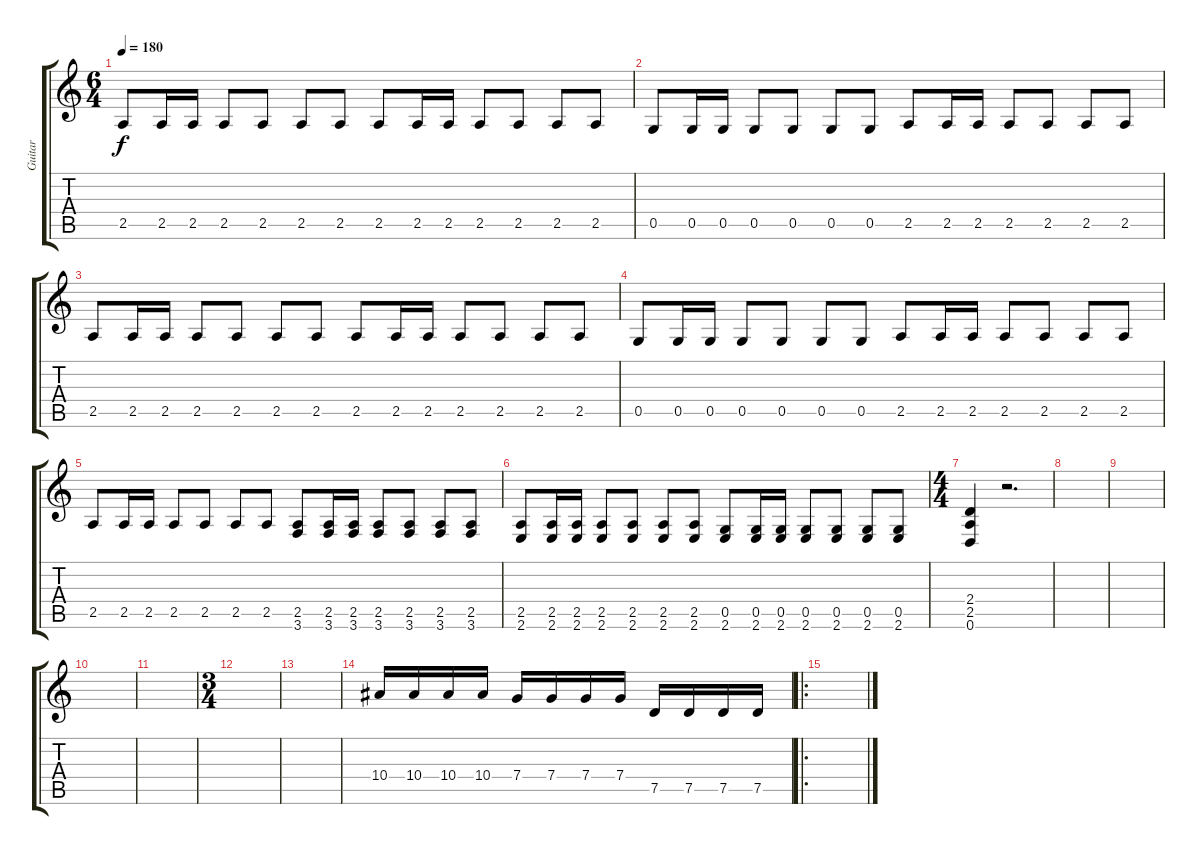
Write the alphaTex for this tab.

\track ("Guitar" "Guitar") {instrument distortionguitar}
\staff {score tabs}
\tuning (D4 A3 F3 C3 G2 D2) {hide}
\ts (6 4)
\tempo 180
\clef g2
\ks c
2.5.8{dy f} 2.5.16 2.5.16 2.5.8 2.5.8 2.5.8 2.5.8 2.5.8 2.5.16 2.5.16 2.5.8 2.5.8 2.5.8 2.5.8 |
0.5.8 0.5.16 0.5.16 0.5.8 0.5.8 0.5.8 0.5.8 2.5.8 2.5.16 2.5.16 2.5.8 2.5.8 2.5.8 2.5.8 |
2.5.8 2.5.16 2.5.16 2.5.8 2.5.8 2.5.8 2.5.8 2.5.8 2.5.16 2.5.16 2.5.8 2.5.8 2.5.8 2.5.8 |
0.5.8 0.5.16 0.5.16 0.5.8 0.5.8 0.5.8 0.5.8 2.5.8 2.5.16 2.5.16 2.5.8 2.5.8 2.5.8 2.5.8 |
2.5.8 2.5.16 2.5.16 2.5.8 2.5.8 2.5.8 2.5.8 (2.5 3.6).8 (2.5 3.6).16 (2.5 3.6).16 (2.5 3.6).8 (2.5 3.6).8 (2.5 3.6).8 (2.5 3.6).8 |
(2.5 2.6).8 (2.5 2.6).16 (2.5 2.6).16 (2.5 2.6).8 (2.5 2.6).8 (2.5 2.6).8 (2.5 2.6).8 (0.5 2.6).8 (0.5 2.6).16 (0.5 2.6).16 (0.5 2.6).8 (0.5 2.6).8 (0.5 2.6).8 (0.5 2.6).8 |
\ts (4 4)
(2.4 2.5 0.6).4 r.2{d} |
|
|
|
|
\ts (3 4)
|
|
10.4.16 10.4.16 10.4.16 10.4.16 7.4.16 7.4.16 7.4.16 7.4.16 7.5.16 7.5.16 7.5.16 7.5.16 |
\ro
